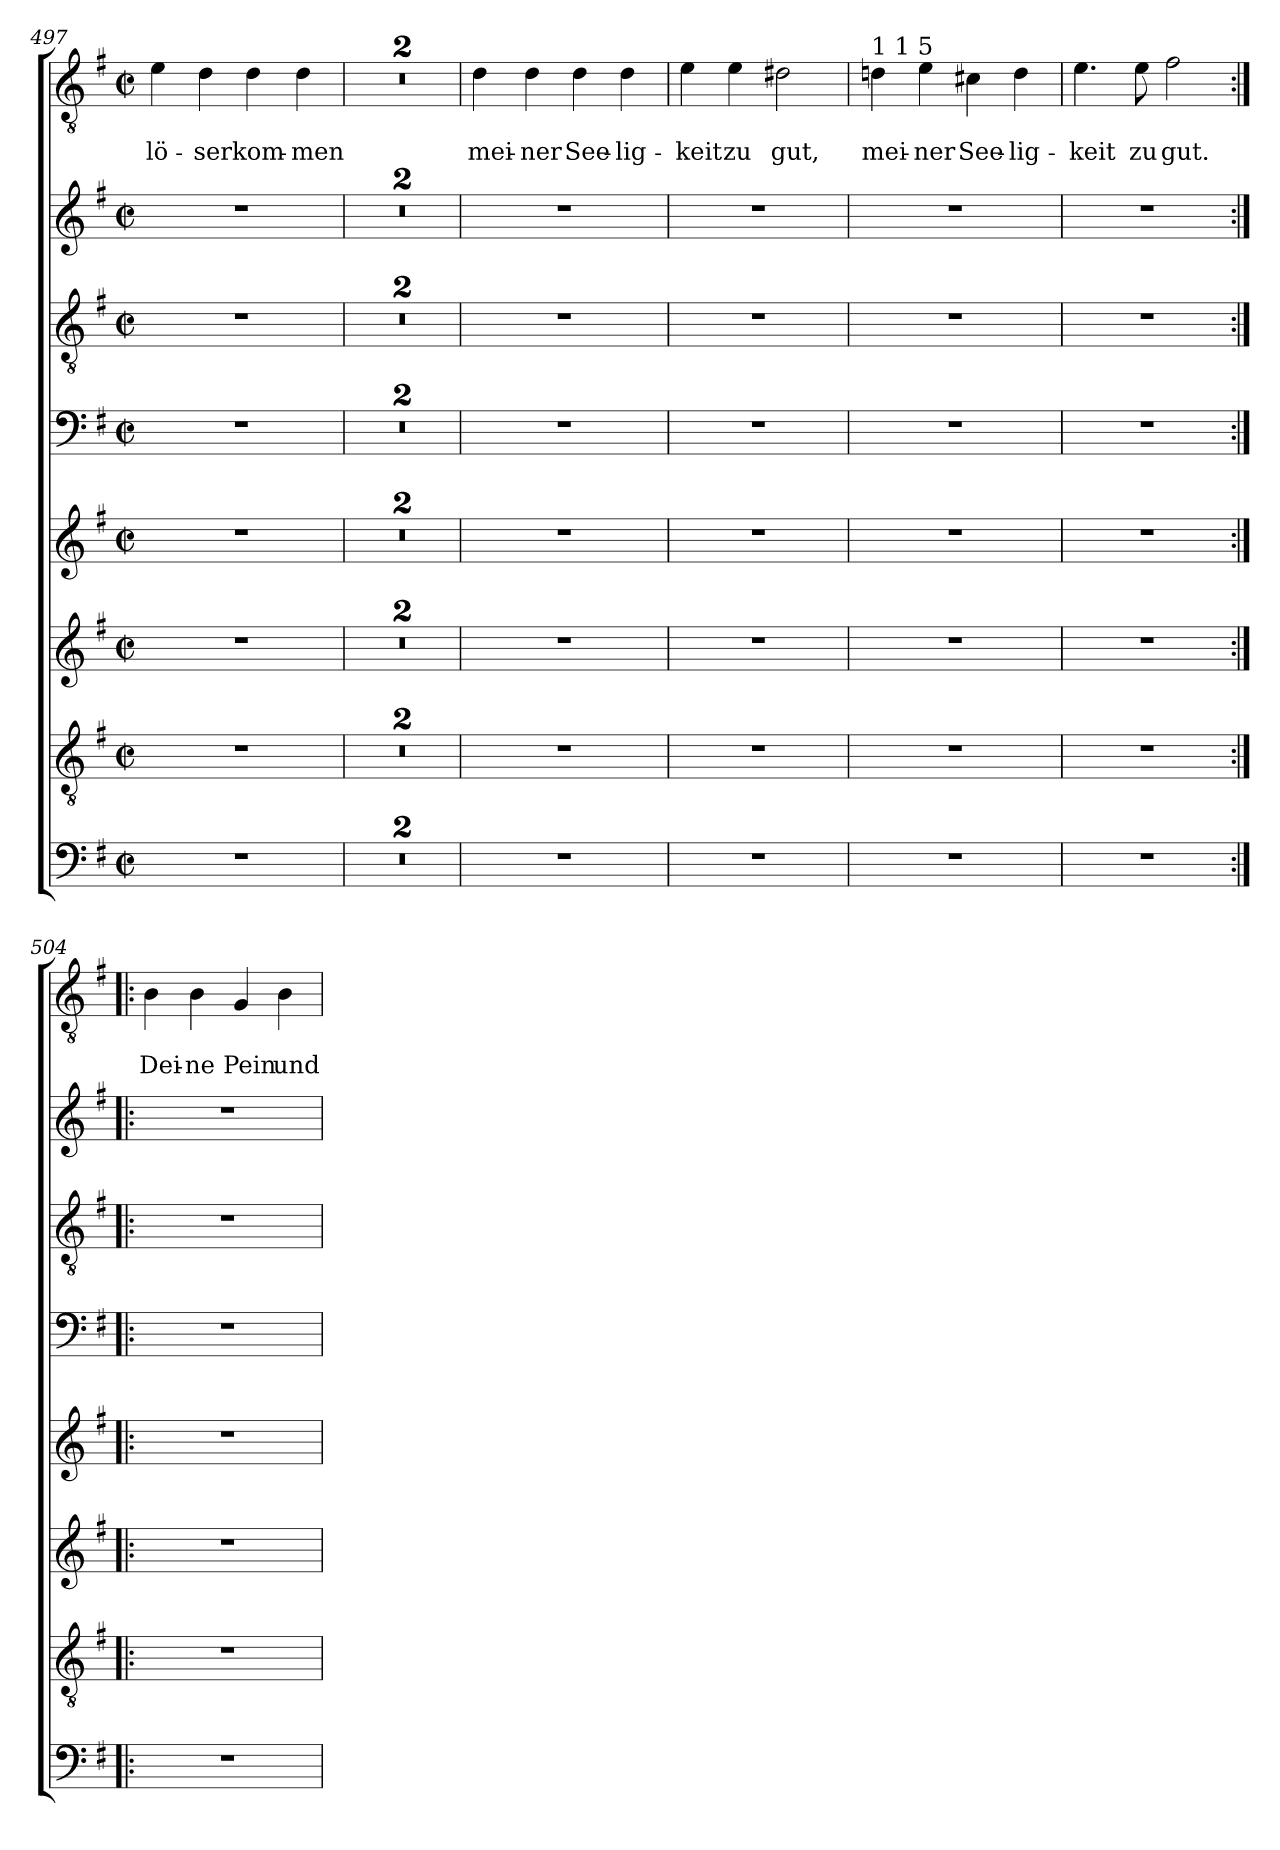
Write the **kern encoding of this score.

**kern	**kern	**kern	**kern	**kern	**kern	**kern	**kern	**text	**text
*part8	*part7	*part6	*part5	*part4	*part3	*part2	*part1	*part1	*part1
*staff8	*staff7	*staff6	*staff5	*staff4	*staff3	*staff2	*staff1	*staff1	*staff1
*clefF4	*clefGv2	*clefG2	*clefG2	*clefF4	*clefGv2	*clefG2	*clefGv2	*	*
*k[f#]	*k[f#]	*k[f#]	*k[f#]	*k[f#]	*k[f#]	*k[f#]	*k[f#]	*	*
*G:	*G:	*G:	*G:	*G:	*G:	*G:	*G:	*	*
*M2/2	*M2/2	*M2/2	*M2/2	*M2/2	*M2/2	*M2/2	*M2/2	*	*
*met(c|)	*met(c|)	*met(c|)	*met(c|)	*met(c|)	*met(c|)	*met(c|)	*met(c|)	*	*
=497	=497	=497	=497	=497	=497	=497	=497	=497	=497
!	!	!	!	!	!	!	!	!	!LO:LY:b
1r	1r	1r	1r	1r	1r	1r	4e\	.	-lö-
!	!	!	!	!	!	!	!	!	!LO:LY:b
.	.	.	.	.	.	.	4d\	.	-ser
!	!	!	!	!	!	!	!	!	!LO:LY:b
.	.	.	.	.	.	.	4d\	.	kom-
!	!	!	!	!	!	!	!	!	!LO:LY:b:rj
.	.	.	.	.	.	.	4d\	.	-men
=498	=498	=498	=498	=498	=498	=498	=498	=498	=498
1r	1r	1r	1r	1r	1r	1r	1r	.	.
=499	=499	=499	=499	=499	=499	=499	=499	=499	=499
1r	1r	1r	1r	1r	1r	1r	1r	.	.
=500	=500	=500	=500	=500	=500	=500	=500	=500	=500
!	!	!	!	!	!	!	!	!	!LO:LY:b
1r	1r	1r	1r	1r	1r	1r	4d\	.	mei-
!	!	!	!	!	!	!	!	!	!LO:LY:b
.	.	.	.	.	.	.	4d\	.	-ner
!	!	!	!	!	!	!	!	!	!LO:LY:b
.	.	.	.	.	.	.	4d\	.	See-
!	!	!	!	!	!	!	!	!	!LO:LY:b:rj
.	.	.	.	.	.	.	4d\	.	-lig-
=501	=501	=501	=501	=501	=501	=501	=501	=501	=501
!	!	!	!	!	!	!	!	!	!LO:LY:b
1r	1r	1r	1r	1r	1r	1r	4e\	.	-keit
!	!	!	!	!	!	!	!	!	!LO:LY:b
.	.	.	.	.	.	.	4e\	.	zu
!	!	!	!	!	!	!	!	!	!LO:LY:b
.	.	.	.	.	.	.	2d#X\	.	gut,
!!LO:LB:g=z
=502	=502	=502	=502	=502	=502	=502	=502	=502	=502
!	!	!	!	!	!	!	!LO:TX:a:t=1 1 5	!	!
!	!	!	!	!	!	!	!	!	!LO:LY:b
1r	1r	1r	1r	1r	1r	1r	4dn\	.	mei-
!	!	!	!	!	!	!	!	!	!LO:LY:b
.	.	.	.	.	.	.	4e\	.	-ner
!	!	!	!	!	!	!	!	!	!LO:LY:b
.	.	.	.	.	.	.	4c#X\	.	See-
!	!	!	!	!	!	!	!	!	!LO:LY:b:rj
.	.	.	.	.	.	.	4d\	.	-lig-
=503	=503	=503	=503	=503	=503	=503	=503	=503	=503
!	!	!	!	!	!	!	!	!	!LO:LY:b
1r	1r	1r	1r	1r	1r	1r	4.e\	.	-keit
!	!	!	!	!	!	!	!	!	!LO:LY:b
.	.	.	.	.	.	.	8e\	.	zu
!	!	!	!	!	!	!	!	!	!LO:LY:b
.	.	.	.	.	.	.	2f#\	.	gut.
=504:|!|:	=504:|!|:	=504:|!|:	=504:|!|:	=504:|!|:	=504:|!|:	=504:|!|:	=504:|!|:	=504:|!|:	=504:|!|:
!	!	!	!	!	!	!	!	!	!LO:LY:b
1r	1r	1r	1r	1r	1r	1r	4B\	.	Dei-
!	!	!	!	!	!	!	!	!	!LO:LY:b
.	.	.	.	.	.	.	4B\	.	-ne
!	!	!	!	!	!	!	!	!	!LO:LY:b
.	.	.	.	.	.	.	4G/	.	Pein
!	!	!	!	!	!	!	!	!	!LO:LY:b
.	.	.	.	.	.	.	4B\	.	und
=	=	=	=	=	=	=	=	=	=
*-	*-	*-	*-	*-	*-	*-	*-	*-	*-
